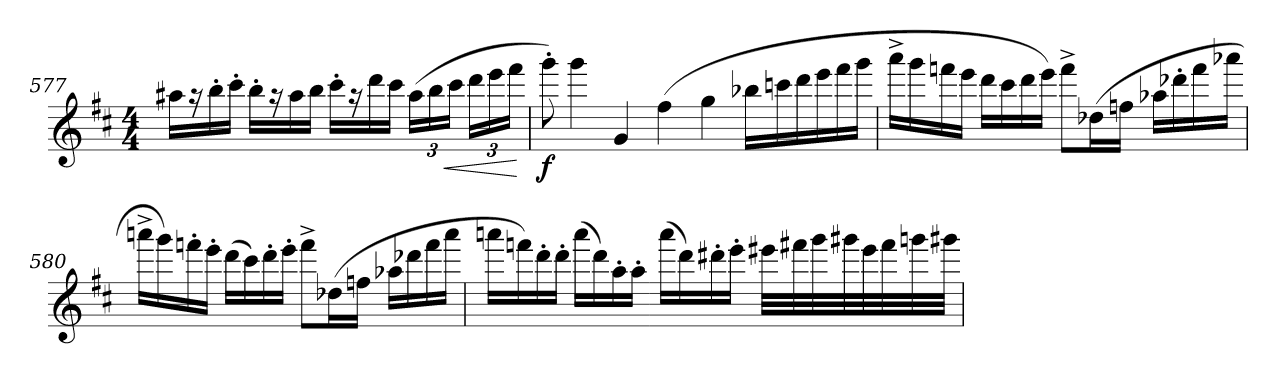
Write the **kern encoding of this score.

**kern	**dynam
*part1	*part1
*staff1	*staff1
*clefG2	*
*k[f#c#]	*
*M4/4	*
=577	=577
16aa#X\LL	.
16raa	.
16bb'\	.
16ccc#'\JJ	.
16bb'\LL	.
16raa	.
16aa#\	.
16bb\JJ	.
16ccc#'\LL	.
16raa	.
16ddd\	.
16ccc#\JJ	.
*Xbrackettup	*
(>24aa#\LL	.
24bb\	.
!	!LO:HP:b
24ccc#\JJ	<
24ddd\LL	.
24eee\	.
24fff#\JJ	.
.	[
=578	=578
!	!LO:DY:b
8ggg'\)	f
4ggg\	.
4g/	.
(>4ff#\	.
4gg\	.
16bb-X\LL	.
16cccn\	.
16ddd\	.
16eee\	.
16fff#\	.
16ggg\JJ	.
=579	=579
16aaa^\LL	.
16ggg\	.
16fffn\	.
16eee\JJ	.
16ddd\LL	.
16ccc#\	.
16ddd\	.
16eee\JJ)	.
8fff^\L	.
(>16dd-X\L	.
16ffn\JJ	.
16aa-X\LL	.
16ddd-X'\	.
16fff\	.
16aaa-X\JJ	.
=580	=580
16aaan^\LL	.
16ggg\)	.
16fffn'\	.
16eee'\JJ	.
(>16ddd\LL	.
16ccc#\)	.
16ddd'\	.
16eee'\JJ	.
8fff^\L	.
(>16dd-X\L	.
16ffn\JJ	.
16aa-X\LL	.
16ddd-X\	.
16fff\	.
16aaa\JJ	.
=581	=581
16aaan\LL	.
16fffn\)	.
16ddd'\	.
16ddd'\JJ	.
(>16aaa\LL	.
16ddd\)	.
16aa'\	.
16aa'\JJ	.
=582-	=582-
(>16aaa\LL	.
16ddd\)	.
16ddd#X'\	.
16eee'\JJ	.
32eee#X\LLL	.
32fff#\	.
32ggg\	.
32ggg#X\	.
32eee#\	.
32fff#\	.
32gggn\	.
32ggg#X\JJJ	.
=	=
*-	*-
